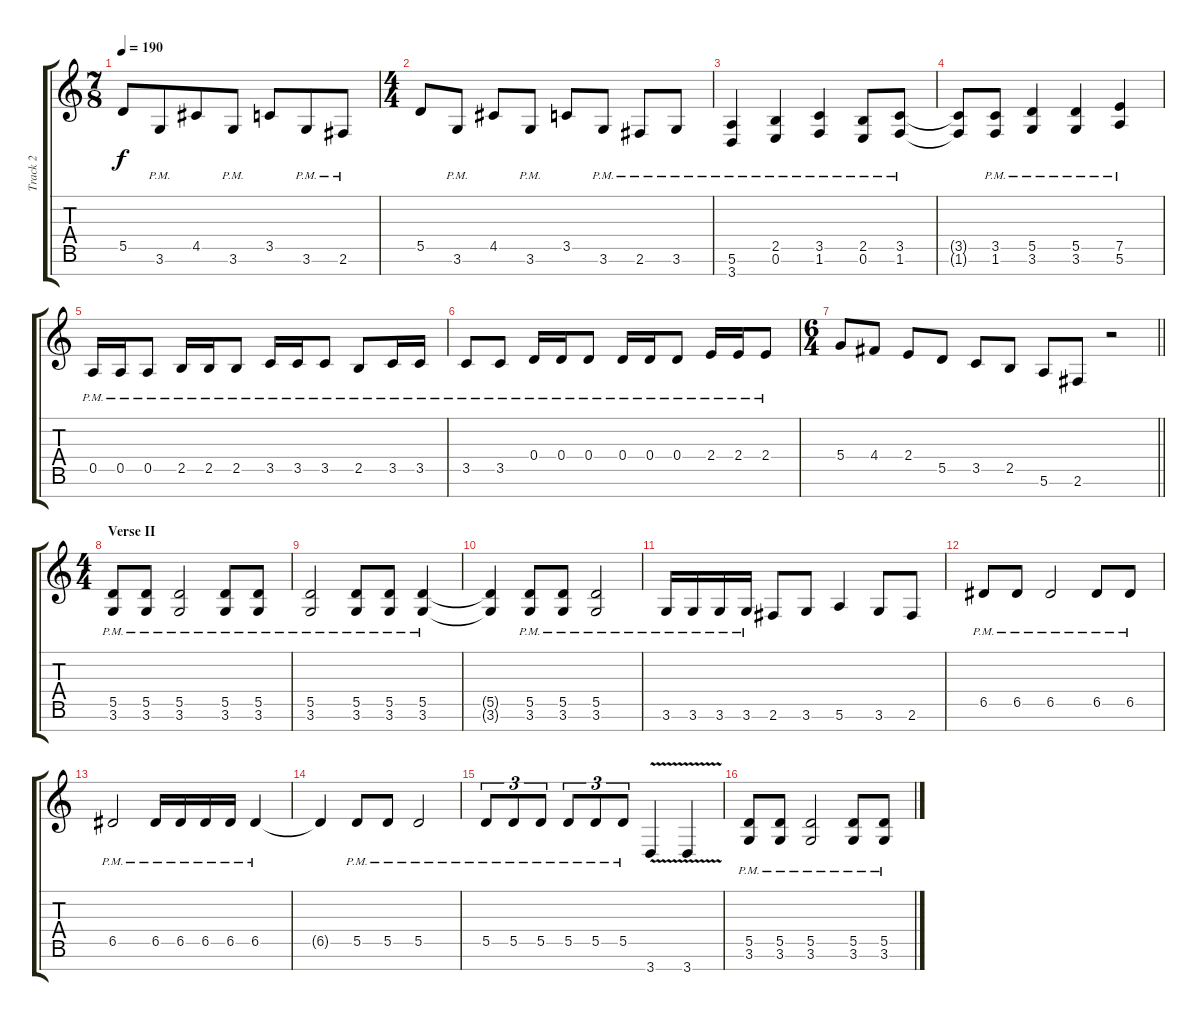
\track ("Track 2" "Track 2") {instrument distortionguitar}
\staff {score tabs}
\tuning (E4 B3 G3 D3 A2 E2 B1) {hide}
\ts (7 8)
\tempo 190
\clef g2
\ks c
5.5.8{dy f} 3.6{pm}.8 4.5.8 3.6{pm}.8 3.5.8 3.6{pm}.8 2.6{pm}.8 |
\ts (4 4)
5.5.8 3.6{pm}.8 4.5.8 3.6{pm}.8 3.5.8 3.6{pm}.8 2.6{pm}.8 3.6{pm}.8 |
(5.6{pm} 3.7{pm}).4 (2.5{pm} 0.6{pm}).4 (3.5{pm} 1.6{pm}).4 (2.5{pm} 0.6{pm}).8 (3.5{pm} 1.6{pm}).8 |
(3.5{t} 1.6{t}).8 (3.5{pm} 1.6{pm}).8 (5.5{pm} 3.6{pm}).4 (5.5{pm} 3.6{pm}).4 (7.5{pm} 5.6{pm}).4 |
0.5{pm}.16 0.5{pm}.16 0.5{pm}.8 2.5{pm}.16 2.5{pm}.16 2.5{pm}.8 3.5{pm}.16 3.5{pm}.16 3.5{pm}.8 2.5{pm}.8 3.5{pm}.16 3.5{pm}.16 |
3.5{pm}.8 3.5{pm}.8 0.4{pm}.16 0.4{pm}.16 0.4{pm}.8 0.4{pm}.16 0.4{pm}.16 0.4{pm}.8 2.4{pm}.16 2.4{pm}.16 2.4{pm}.8 |
\ts (6 4)
\barLineRight lightlight
5.4.8 4.4.8 2.4.8 5.5.8 3.5.8 2.5.8 5.6.8 2.6.8 r.2 |
\ts (4 4)
\section ("" "Verse II")
(5.5{pm} 3.6{pm}).8 (5.5{pm} 3.6{pm}).8 (5.5{pm} 3.6{pm}).2 (5.5{pm} 3.6{pm}).8 (5.5{pm} 3.6{pm}).8 |
(5.5{pm} 3.6{pm}).2 (5.5{pm} 3.6{pm}).8 (5.5{pm} 3.6{pm}).8 (5.5{pm} 3.6{pm}).4 |
(5.5{t} 3.6{t}).4 (5.5{pm} 3.6{pm}).8 (5.5{pm} 3.6{pm}).8 (5.5{pm} 3.6{pm}).2 |
3.6{pm}.16 3.6{pm}.16 3.6{pm}.16 3.6{pm}.16 2.6.8 3.6.8 5.6.4 3.6.8 2.6.8 |
6.5{pm}.8 6.5{pm}.8 6.5{pm}.2 6.5{pm}.8 6.5{pm}.8 |
6.5{pm}.2 6.5{pm}.16 6.5{pm}.16 6.5{pm}.16 6.5{pm}.16 6.5{pm}.4 |
6.5{t}.4 5.5{pm}.8 5.5{pm}.8 5.5{pm}.2 |
5.5{pm}.8{tu (3 2)} 5.5{pm}.8{tu (3 2)} 5.5{pm}.8{tu (3 2)} 5.5{pm}.8{tu (3 2)} 5.5{pm}.8{tu (3 2)} 5.5{pm}.8{tu (3 2)} 3.7{v}.4 3.7{v}.4 |
(5.5{pm} 3.6{pm}).8 (5.5{pm} 3.6{pm}).8 (5.5{pm} 3.6{pm}).2 (5.5{pm} 3.6{pm}).8 (5.5{pm} 3.6{pm}).8
